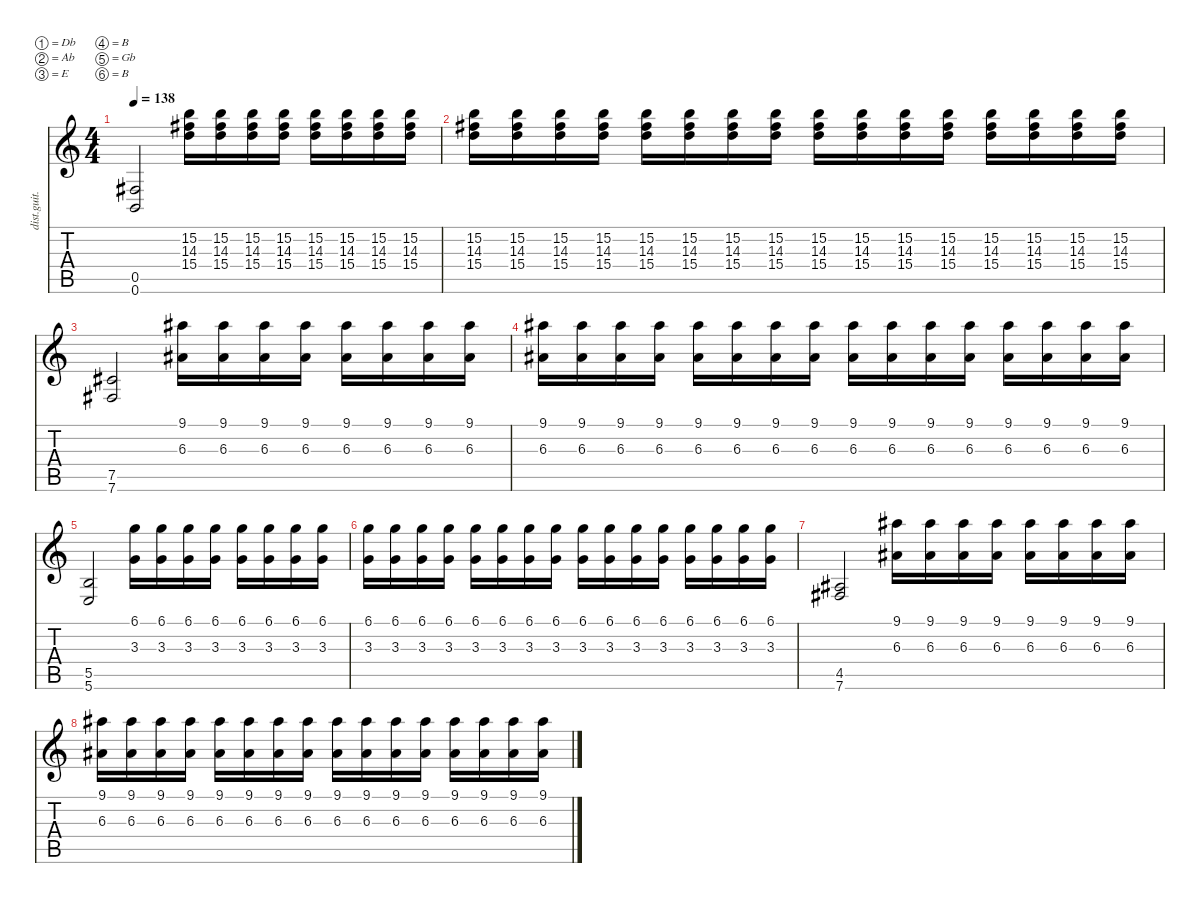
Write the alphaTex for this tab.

\defaultSystemsLayout 4
\hideDynamics
\bracketExtendMode nobrackets
\otherSystemsTrackNameOrientation horizontal
\track ("Distortion Guitar" "dist.guit.") {instrument distortionguitar}
\staff {score tabs}
\tuning (Db4 Ab3 E3 B2 Gb2 B1)
\ts (4 4)
\tempo 138
\clef g2
\ks c
(0.6 0.5{acc #}).2{dy mf beam Up} (15.2 14.3{acc #} 15.4).16{beam Down} (15.2 14.3{acc #} 15.4).16{beam Down} (15.2 14.3{acc #} 15.4).16{beam Down} (15.2 14.3{acc #} 15.4).16{beam Down} (15.2 14.3{acc #} 15.4).16{beam Down} (15.2 14.3{acc #} 15.4).16{beam Down} (15.2 14.3{acc #} 15.4).16{beam Down} (15.2 14.3{acc #} 15.4).16{beam Down} |
(15.2 14.3{acc #} 15.4).16{beam Down} (15.2 14.3{acc #} 15.4).16{beam Down} (15.2 14.3{acc #} 15.4).16{beam Down} (15.2 14.3{acc #} 15.4).16{beam Down} (15.2 14.3{acc #} 15.4).16{beam Down} (15.2 14.3{acc #} 15.4).16{beam Down} (15.2 14.3{acc #} 15.4).16{beam Down} (15.2 14.3{acc #} 15.4).16{beam Down} (15.2 14.3{acc #} 15.4).16{beam Down} (15.2 14.3{acc #} 15.4).16{beam Down} (15.2 14.3{acc #} 15.4).16{beam Down} (15.2 14.3{acc #} 15.4).16{beam Down} (15.2 14.3{acc #} 15.4).16{beam Down} (15.2 14.3{acc #} 15.4).16{beam Down} (15.2 14.3{acc #} 15.4).16{beam Down} (15.2 14.3{acc #} 15.4).16{beam Down} |
(7.6{acc #} 7.5{acc #}).2{beam Up} (6.3{acc #} 9.1{acc #}).16{beam Down} (6.3{acc #} 9.1{acc #}).16{beam Down} (6.3{acc #} 9.1{acc #}).16{beam Down} (6.3{acc #} 9.1{acc #}).16{beam Down} (6.3{acc #} 9.1{acc #}).16{beam Down} (6.3{acc #} 9.1{acc #}).16{beam Down} (6.3{acc #} 9.1{acc #}).16{beam Down} (6.3{acc #} 9.1{acc #}).16{beam Down} |
(6.3{acc #} 9.1{acc #}).16{beam Down} (6.3{acc #} 9.1{acc #}).16{beam Down} (6.3{acc #} 9.1{acc #}).16{beam Down} (6.3{acc #} 9.1{acc #}).16{beam Down} (6.3{acc #} 9.1{acc #}).16{beam Down} (6.3{acc #} 9.1{acc #}).16{beam Down} (6.3{acc #} 9.1{acc #}).16{beam Down} (6.3{acc #} 9.1{acc #}).16{beam Down} (6.3{acc #} 9.1{acc #}).16{beam Down} (6.3{acc #} 9.1{acc #}).16{beam Down} (6.3{acc #} 9.1{acc #}).16{beam Down} (6.3{acc #} 9.1{acc #}).16{beam Down} (6.3{acc #} 9.1{acc #}).16{beam Down} (6.3{acc #} 9.1{acc #}).16{beam Down} (6.3{acc #} 9.1{acc #}).16{beam Down} (6.3{acc #} 9.1{acc #}).16{beam Down} |
(5.6 5.5).2{beam Up} (6.1 3.3).16{beam Down} (6.1 3.3).16{beam Down} (6.1 3.3).16{beam Down} (6.1 3.3).16{beam Down} (6.1 3.3).16{beam Down} (6.1 3.3).16{beam Down} (6.1 3.3).16{beam Down} (6.1 3.3).16{beam Down} |
(6.1 3.3).16{beam Down} (6.1 3.3).16{beam Down} (6.1 3.3).16{beam Down} (6.1 3.3).16{beam Down} (6.1 3.3).16{beam Down} (6.1 3.3).16{beam Down} (6.1 3.3).16{beam Down} (6.1 3.3).16{beam Down} (6.1 3.3).16{beam Down} (6.1 3.3).16{beam Down} (6.1 3.3).16{beam Down} (6.1 3.3).16{beam Down} (6.1 3.3).16{beam Down} (6.1 3.3).16{beam Down} (6.1 3.3).16{beam Down} (6.1 3.3).16{beam Down} |
(7.6{acc #} 4.5{acc #}).2{beam Up} (6.3{acc #} 9.1{acc #}).16{beam Down} (6.3{acc #} 9.1{acc #}).16{beam Down} (6.3{acc #} 9.1{acc #}).16{beam Down} (6.3{acc #} 9.1{acc #}).16{beam Down} (6.3{acc #} 9.1{acc #}).16{beam Down} (6.3{acc #} 9.1{acc #}).16{beam Down} (6.3{acc #} 9.1{acc #}).16{beam Down} (6.3{acc #} 9.1{acc #}).16{beam Down} |
(6.3{acc #} 9.1{acc #}).16{beam Down} (6.3{acc #} 9.1{acc #}).16{beam Down} (6.3{acc #} 9.1{acc #}).16{beam Down} (6.3{acc #} 9.1{acc #}).16{beam Down} (6.3{acc #} 9.1{acc #}).16{beam Down} (6.3{acc #} 9.1{acc #}).16{beam Down} (6.3{acc #} 9.1{acc #}).16{beam Down} (6.3{acc #} 9.1{acc #}).16{beam Down} (6.3{acc #} 9.1{acc #}).16{beam Down} (6.3{acc #} 9.1{acc #}).16{beam Down} (6.3{acc #} 9.1{acc #}).16{beam Down} (6.3{acc #} 9.1{acc #}).16{beam Down} (6.3{acc #} 9.1{acc #}).16{beam Down} (6.3{acc #} 9.1{acc #}).16{beam Down} (6.3{acc #} 9.1{acc #}).16{beam Down} (6.3{acc #} 9.1{acc #}).16{beam Down}
